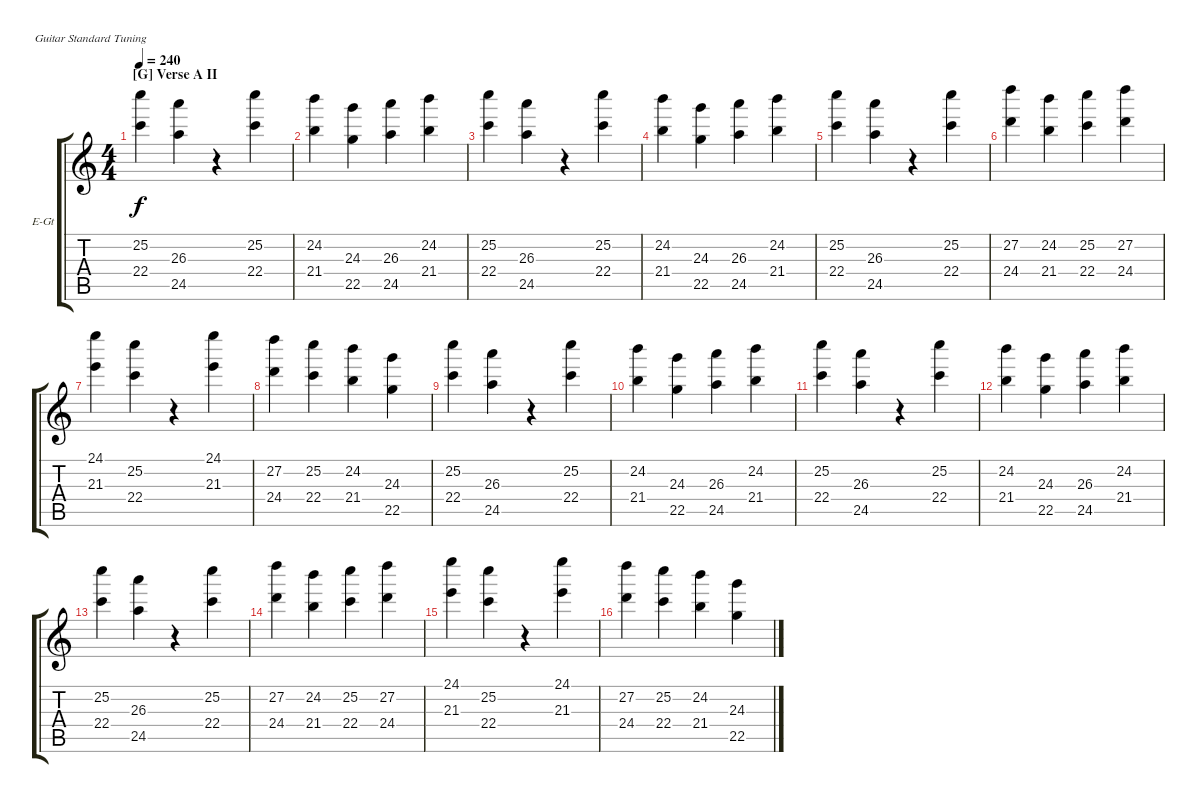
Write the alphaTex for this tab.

\defaultSystemsLayout 4
\bracketExtendMode groupsimilarinstruments
\firstSystemTrackNameOrientation horizontal
\otherSystemsTrackNameOrientation horizontal
\track ("Synth II" "E-Gt") {instrument distortionguitar}
\staff {score tabs}
\tuning (E4 B3 G3 D3 A2 E2)
\ts (4 4)
\section ("G" "Verse A II")
\tempo 240
\clef g2
\scale
0.333333
\ks c
(25.2 22.4).4{dy f} (26.3 24.5).4 r.4 (25.2 22.4).4 |
\scale
0.333333 (24.2 21.4).4 (24.3 22.5).4 (26.3 24.5).4 (24.2 21.4).4 |
\scale
0.333333 (25.2 22.4).4 (26.3 24.5).4 r.4 (25.2 22.4).4 |
\scale
0.333333 (24.2 21.4).4 (24.3 22.5).4 (26.3 24.5).4 (24.2 21.4).4 |
\scale
0.333333 (25.2 22.4).4 (26.3 24.5).4 r.4 (25.2 22.4).4 |
\scale
0.333333 (27.2 24.4).4 (24.2 21.4).4 (25.2 22.4).4 (27.2 24.4).4 |
\scale
0.333333 (24.1 21.3).4 (25.2 22.4).4 r.4 (24.1 21.3).4 |
\scale
0.333333 (27.2 24.4).4 (25.2 22.4).4 (24.2 21.4).4 (24.3 22.5).4 |
\scale
0.333333 (25.2 22.4).4 (26.3 24.5).4 r.4 (25.2 22.4).4 |
\scale
0.333333 (24.2 21.4).4 (24.3 22.5).4 (26.3 24.5).4 (24.2 21.4).4 |
\scale
0.333333 (25.2 22.4).4 (26.3 24.5).4 r.4 (25.2 22.4).4 |
\scale
0.333333 (24.2 21.4).4 (24.3 22.5).4 (26.3 24.5).4 (24.2 21.4).4 |
\scale
0.333333 (25.2 22.4).4 (26.3 24.5).4 r.4 (25.2 22.4).4 |
\scale
0.333333 (27.2 24.4).4 (24.2 21.4).4 (25.2 22.4).4 (27.2 24.4).4 |
\scale
0.333333 (24.1 21.3).4 (25.2 22.4).4 r.4 (24.1 21.3).4 |
\scale
0.333333 (27.2 24.4).4 (25.2 22.4).4 (24.2 21.4).4 (24.3 22.5).4
